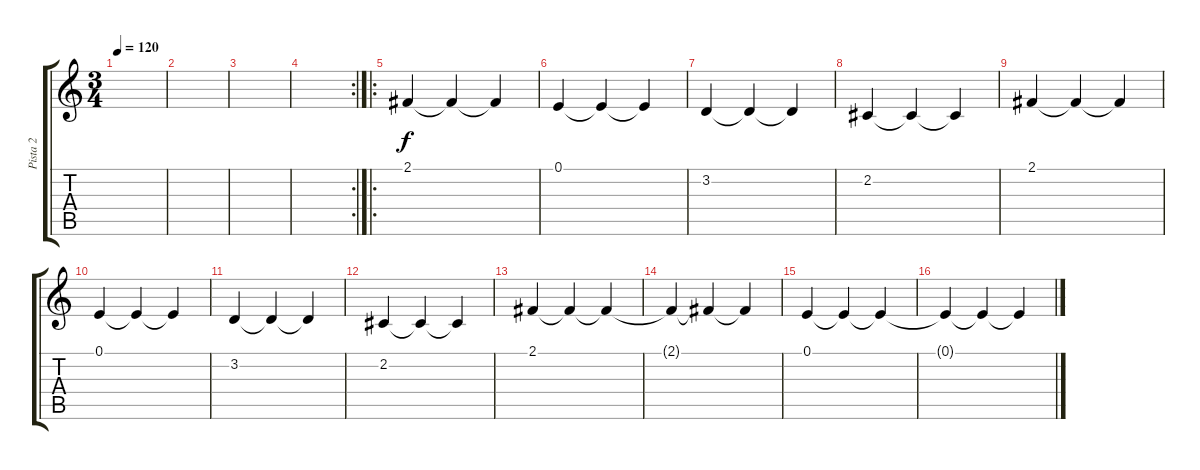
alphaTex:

\track ("Pista 2" "Pista 2") {instrument synthstrings2}
\staff {score tabs}
\tuning (E4 B3 G3 D3 A2 E2) {hide}
\ts (3 4)
\tempo 120
\clef g2
\ks c
|
|
|
\rc 2
|
\ro
2.1.4 2.1{t}.4 2.1{t}.4 |
0.1.4 0.1{t}.4 0.1{t}.4 |
3.2.4 3.2{t}.4 3.2{t}.4 |
2.2.4 2.2{t}.4 2.2{t}.4 |
2.1.4 2.1{t}.4 2.1{t}.4 |
0.1.4 0.1{t}.4 0.1{t}.4 |
3.2.4 3.2{t}.4 3.2{t}.4 |
2.2.4 2.2{t}.4 2.2{t}.4 |
2.1.4 2.1{t}.4 2.1{t}.4 |
2.1{t}.4 2.1{t}.4 2.1{t}.4 |
0.1.4 0.1{t}.4 0.1{t}.4 |
0.1{t}.4 0.1{t}.4 0.1{t}.4
